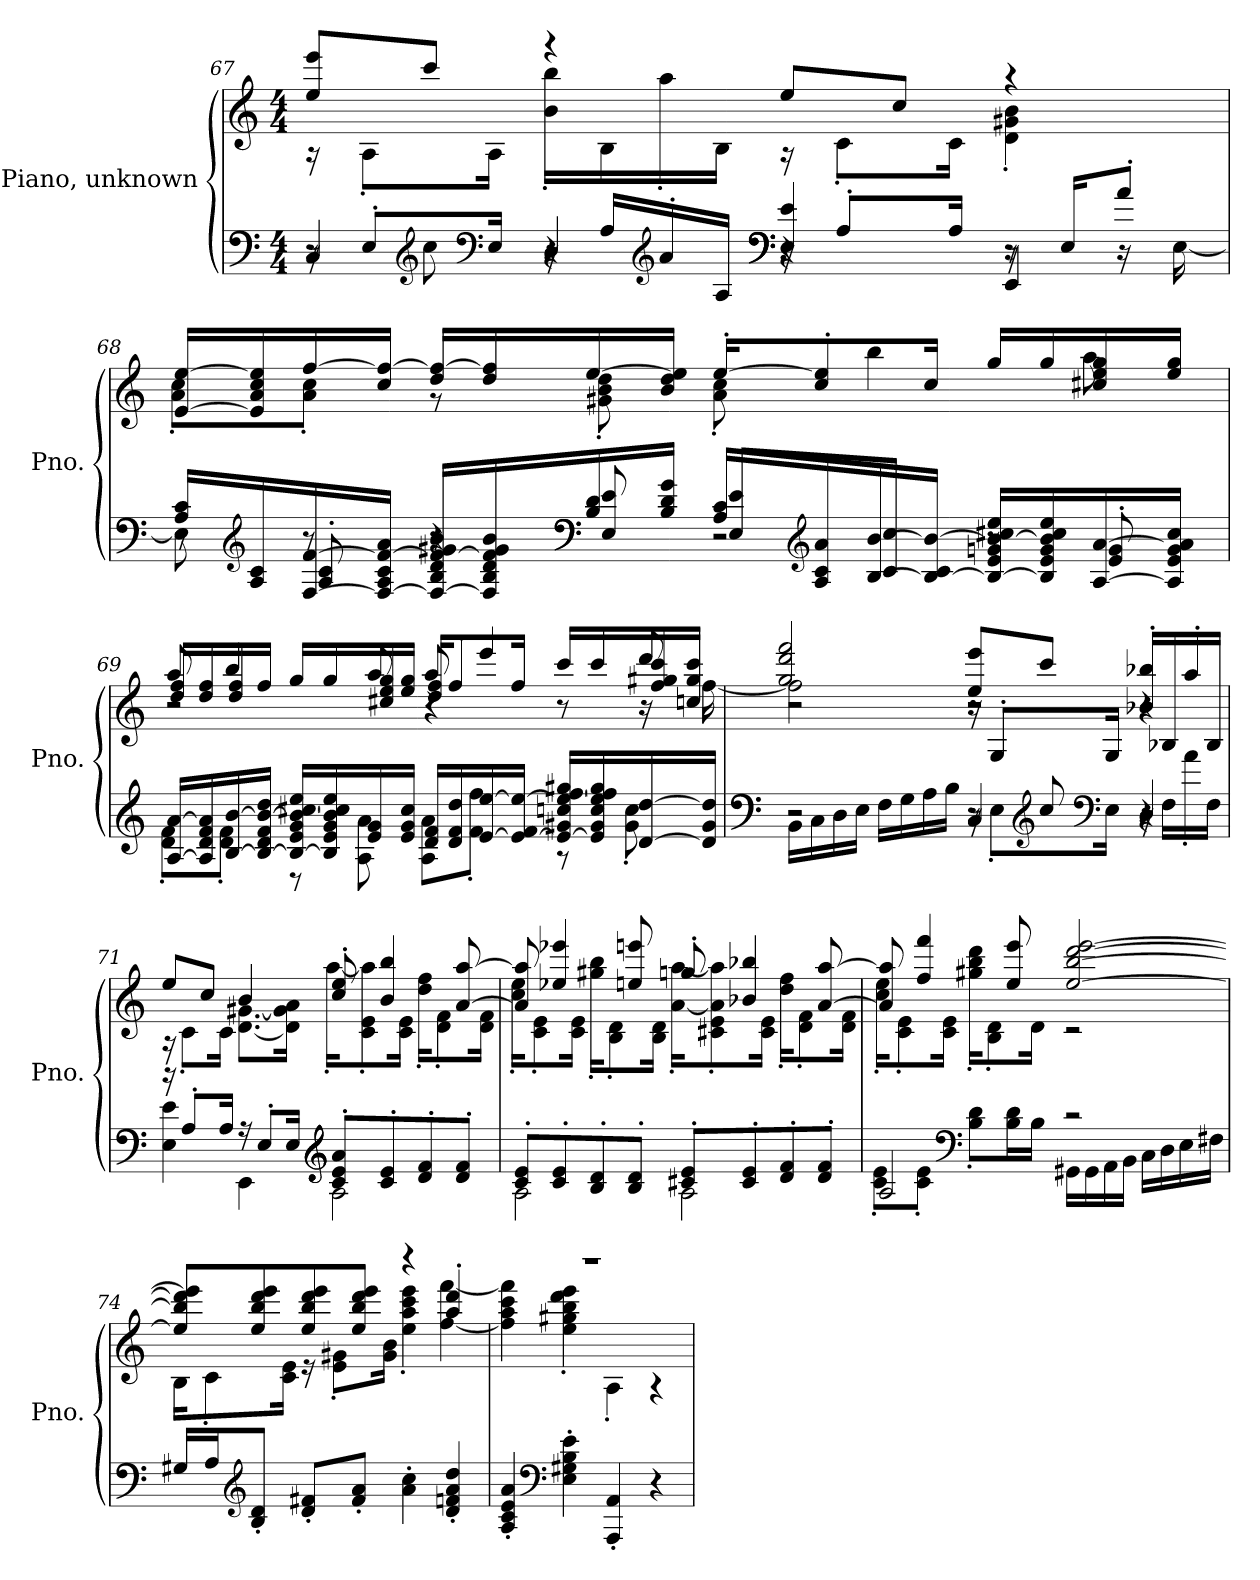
**kern	**kern
*part1	*part1
*staff2	*staff1
*I"Piano, unknown	*
*I'Pno.	*
!!LO:LB:g=z
*clefF4	*clefG2
*k[]	*k[]
*M4/4	*M4/4
=67	=67
*^	*^
*	*^	*	*
16r	8r	4C/	8ee/ 8eee/L	16r
8E'/L	.	.	.	8A'\L
*clefG2	*	*	*	*
.	8cc\	.	8ccc/J	.
*clefF4	*	*	*	*
16E/Jk	.	.	.	16A\Jk
16r	4r	4D/	4r	16b\' 16bb\'LL
16A/LL	.	.	.	16B\
*clefG2	*	*	*	*
16a'/	.	.	.	16aa'\
16A/JJ	.	.	.	16B\JJ
*clefF4	*	*	*	*
16r	4r	4E/ 4e/	8ee/L	16r
8A'/L	.	.	.	8c'\L
.	.	.	8cc/J	.
16A/Jk	.	.	.	16c\Jk
16r	8r	4EE/	4r	4d\' 4g#X\' 4b\'
16E/KL	.	.	.	.
8a'/J	16r	.	.	.
.	[16E\	.	.	.
!!LO:LB:g=z	!!
=68	=68	=68	=68	=68
16A/ 16c/LL	8E\]	8r	[16e/ [16ee/LL	8a\' 8cc\'L
*clefG2	*	*	*	*
16A/ 16c/	.	.	16e/] 16a/ 16cc/ 16ee/]	.
[16F/ [16f/	8r	8A/' 8c/'	[16ff/	8a\' 8cc\'J
16F/_ 16A/ 16c/ 16f/_ 16a/JJ	.	.	16cc/ 16ff/_JJ	.
16F/_ 16B/ 16d/ 16f/_ 16g#X/ 16b/LL	4r	8r	16dd/ 16ff/_LL	8r
16F/] 16B/ 16d/ 16f/] 16g#/ 16b/	.	.	16dd/ 16ff/]	.
*clefF4	*	*	*	*
16B/ 16d/	.	8E/ 8e/	[16ee/	8g#X\' 8b\' 8dd\'
16B/ 16d/ 16g#/JJ	.	.	16b/ 16dd/ 16ee/]JJ	.
16A/ 16c/LL	2r	8E/ 8e/L	[16ee'/KL	8a\' 8cc\'
*clefG2	*	*	*	*
16A/ 16c/ 16a/	.	.	8cc/' 8ee/]'	.
[16B/ [16b/	.	8c/' 8cc/'J	.	4bb\
16B/_ 16c/ 16b/_JJ	.	.	16cc/Jk	.
16B/_ 16e/ 16gn/ 16b/_ 16cc#X/ 16ee/LL	.	8r	16gg/LL	.
16B/] 16e/ 16g/ 16b/] 16cc#/ 16ee/	.	.	16gg/	.
[16A/ [16a/	.	8e/' 8g/'	16cc#X/ 16ee/ 16gg/	8aa\
16A/] 16e/ 16g/ 16a/] 16cc#/JJ	.	.	16ee/ 16gg/JJ	.
*	*v	*v	*	*
!!LO:PB:g=z
=69	=69	=69	=69
*	*	*	*^
[16A/ [16a/LL	8d\' 8f\'L	8aa/	2r	16dd/ 16ff/LL
16A/] 16d/ 16f/ 16a/]	.	.	.	16dd/ 16ff/
[16B/ [16b/	8d\' 8f\'J	4bb/	.	16dd/ 16ff/
16B/_ 16d/ 16f/ 16b/_ 16dd/JJ	.	.	.	16ff/JJ
16B/_ 16e/ 16g/ 16b/_ 16cc#X/ 16ee/LL	8r	.	.	16gg/LL
16B/] 16e/ 16g/ 16b/] 16cc#/ 16ee/	.	.	.	16gg/
16e/ 16g/	8A\ 8a\	8aa/	.	16cc#X/ 16ee/ 16gg/
16e/ 16g/ 16cc#/JJ	.	.	.	16ee/ 16gg/JJ
16d/ 16f/LL	8A\ 8a\L	8aa/	4r	16dd/ 16ff/KL
16d/ 16f/ 16dd/	.	.	.	8ff'/
[16e/ [16ee/	8f\' 8ff\'J	4eee/	.	.
16e/_ 16f/ 16ee/_JJ	.	.	.	16ff/Jk
16e/_ 16g#X/ 16ccn/ 16ee/_ 16ff/ 16gg#X/LL	8r	.	8r	16ccc/LL
16e/] 16g#/ 16cc/ 16ee/] 16ff/ 16gg#/	.	.	.	16ccc/
[16d/ [16dd/	8g#\' 8cc\'	8ddd/	16r	16ff/ 16gg#X/ 16ccc/
16d/] 16g#/ 16dd/]JJ	.	.	[16ff\	16ccn/ 16gg#/ 16ccc/JJ
*v	*v	*	*	*
!!LO:LB:g=z	!!	!!
=70	=70	=70	=70
*clefF4	*	*	*
*^	*	*	*
*	*^	*	*	*
2r	16BB\LL	2r	2r	2ff\]	2gg/ 2ddd/ 2fff/
.	16C\	.	.	.	.
.	16D\	.	.	.	.
.	16E\JJ	.	.	.	.
.	16F\LL	.	.	.	.
.	16G\	.	.	.	.
.	16A\	.	.	.	.
.	16B\JJ	.	.	.	.
8r	16r	4C/	8ee/ 8eee/L	2r	16r
.	8E'\L	.	.	.	8G'/L
*clefG2	*	*	*	*	*
8cc/	.	.	8ccc/J	.	.
*clefF4	*	*	*	*	*
.	16E\Jk	.	.	.	16G/Jk
4r	16r	4D/	4r	.	16b-X/' 16bb-X/'LL
.	16F\LL	.	.	.	16B-X/
.	16a'\	.	.	.	16aa'/
.	16F\JJ	.	.	.	16B-/JJ
*	*v	*v	*	*	*
*	*	*	*v	*v
=71	=71	=71	=71
16r	4E\ 4e\	8ee/L	16r
8A'/L	.	.	8c'\L
.	.	8cc/J	.
16A/Jk	.	.	16c\Jk
16r	4EE\	4b/	[8.d\ [8.g#X\L
8E'/L	.	.	.
16E/Jk	.	.	16d\] 16g#\] 16a\Jk
*clefG2	*	*	*
8c/' 8e/' 8a/'L	2A\	8cc/' 8ee/'	[16aa'\KL
.	.	.	8c\' 8e\' 8aa\]'
8c/' 8e/'	.	4b/ 4bb/	.
.	.	.	16c\ 16e\Jk
8d/' 8f/'	.	.	16dd\' 16ff\'KL
.	.	.	8d\' 8f\'
8d/' 8f/'J	.	[8a/ [8aa/	.
.	.	.	16d\ 16f\Jk
!!LO:LB:g=z	!!
=72	=72	=72	=72
8c/' 8e/'L	2A\	8a/] 8aa/]	16cc\' 16ee\'KL
.	.	.	8c\' 8e\'
8c/' 8e/'	.	4ee-X/ 4eee-X/	.
.	.	.	16c\ 16e\Jk
8B/' 8d/'	.	.	16gg#X\' 16bb\'KL
.	.	.	8B\' 8d\'
8B/' 8d/'J	.	8een/ 8eeen/	.
.	.	.	16B\ 16d\Jk
8c#X/' 8e/'L	2A\	8ggn'/	[16a\' [16aa\'KL
.	.	.	8c#X\' 8e\' 8a\]' 8aa\]'
8c#/' 8e/'	.	4b-X/ 4bb-X/	.
.	.	.	16c#\ 16e\Jk
8d/' 8f/'	.	.	16dd\' 16ff\'KL
.	.	.	8d\' 8f\'
8d/' 8f/'J	.	[8a/ [8aa/	.
.	.	.	16d\ 16f\Jk
=73	=73	=73	=73
2A/	8c\' 8e\'L	8a/] 8aa/]	16cc\' 16ee\'KL
.	.	.	8c\' 8e\'
.	8c\' 8e\'J	4ff/ 4fff/	.
.	.	.	16c\ 16e\Jk
*clefF4	*	*	*
.	8B\' 8d\'L	.	16gg#X\' 16bb\' 16ddd\'KL
.	.	.	8B\' 8d\'
.	16B\ 16d\L	8ee/ 8eee/	.
.	16B\JJ	.	16d\Jk
2r	16GG#X\LL	[2ee/ [2bb/ [2ddd/ [2eee/	2r
.	16GG#\	.	.
.	16AA\	.	.
.	16BB\JJ	.	.
.	16C\LL	.	.
.	16D\	.	.
.	16E\	.	.
.	16F#X\JJ	.	.
*v	*v	*	*
!!LO:LB:g=z	!!
=74	=74	=74
16G#X/LL	8ee/] 8bb/] 8ddd/] 8eee/]L	16B\KL
16A/J	.	8c'\
*clefG2	*	*
8B/' 8d/'J	8ee/ 8bb/ 8ddd/ 8eee/	.
.	.	16c\ 16e\Jk
8d/' 8f#X/'L	8ee/ 8bb/ 8ddd/ 8eee/	16r
.	.	8e\' 8g#X\'L
8f#/' 8a/'J	8ee/ 8bb/ 8ddd/ 8eee/J	.
.	.	16g#\ 16b\Jk
4a\' 4cc\'	4r	4ee\' 4aa\' 4ccc\' 4eee\'
4d/' 4fn/' 4a/' 4dd/'	4aa/' 4ddd/'	[4ff\ [4fff\
=75	=75	=75
4A/' 4c/' 4e/' 4a/'	1r	4ff\] 4aa\ 4ccc\ 4fff\]
*clefF4	*	*
4E\' 4G#X\' 4B\' 4e\'	.	4ee\' 4gg#X\' 4bb\' 4ddd\' 4eee\'
4AAA/' 4AA/'	.	4A'\
4r	.	4r
*	*v	*v
=	=
*-	*-
